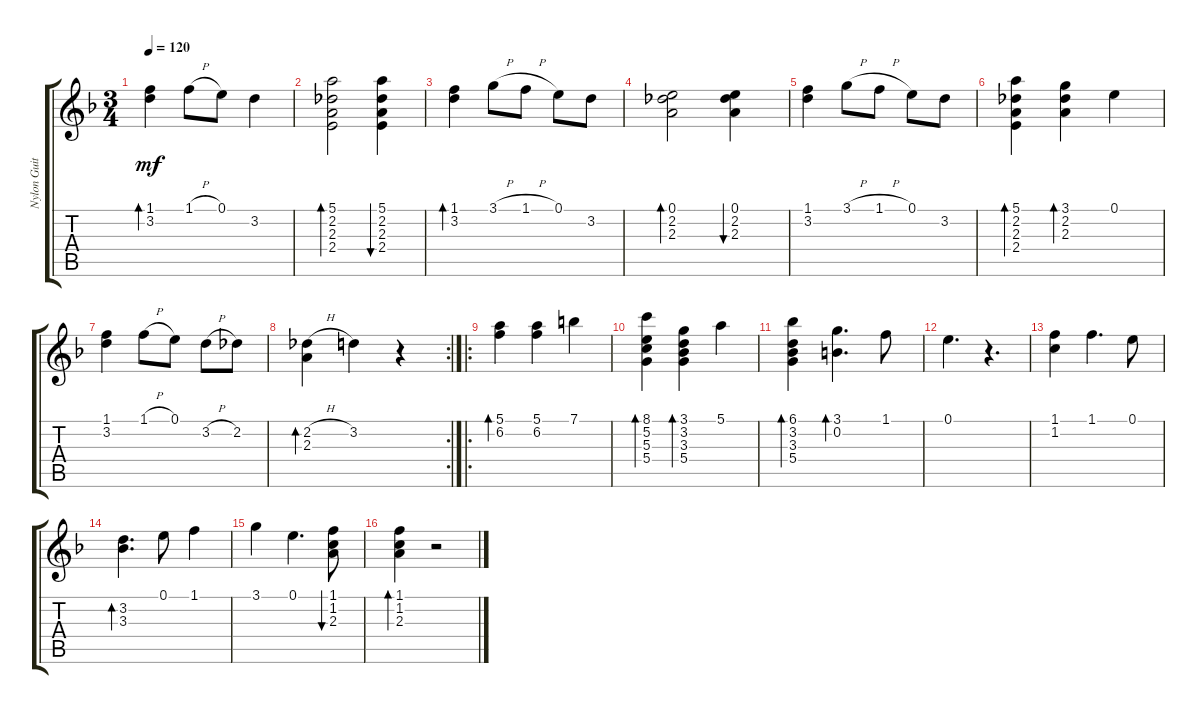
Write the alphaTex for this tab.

\track ("Nylon Guitar" "Nylon Guit") {instrument acousticguitarnylon}
\staff {score tabs}
\tuning (E4 B3 G3 D3 A2 E2) {hide}
\ts (3 4)
\tempo 120
\clef g2
\ks dminor
(1.1 3.2).4{bd 30 dy mf instrument acousticguitarnylon} 1.1{h}.8 0.1.8 3.2.4 |
(5.1 2.2 2.3 2.4).2{bd 30} (5.1 2.2 2.3 2.4).4{bu 30} |
(1.1 3.2).4{bd 30} 3.1{h}.8 1.1{h}.8 0.1.8 3.2.8 |
(0.1 2.2 2.3).2{bd 30} (0.1 2.2 2.3).4{bu 30} |
(1.1 3.2).4 3.1{h}.8 1.1{h}.8 0.1.8 3.2.8 |
(5.1 2.2 2.3 2.4).4{bd 30} (3.1 2.2 2.3).4{bd 30} 0.1.4 |
(1.1 3.2).4 1.1{h}.8 0.1.8 3.2{h}.8 2.2.8 |
\rc 2
(2.2{h} 2.3).4{bd 30} 3.2.4 r.4 |
\ro
(5.1 6.2).4{bd 30} (5.1 6.2).4 7.1.4 |
(8.1 5.2 5.3 5.4).4{bd 30} (3.1 3.2 3.3 5.4).4{bd 30} 5.1.4 |
(6.1 3.2 3.3 5.4).4{bd 30} (3.1 0.2).4{d bd 30} 1.1.8 |
0.1.4{d} r.4{d} |
(1.1 1.2).4 1.1.4{d} 0.1.8 |
(3.2 3.3).4{d bd 30} 0.1.8 1.1.4 |
3.1.4 0.1.4{d} (1.1 1.2 2.3).8{bu 30} |
(1.1 1.2 2.3).4{bd 30} r.2
